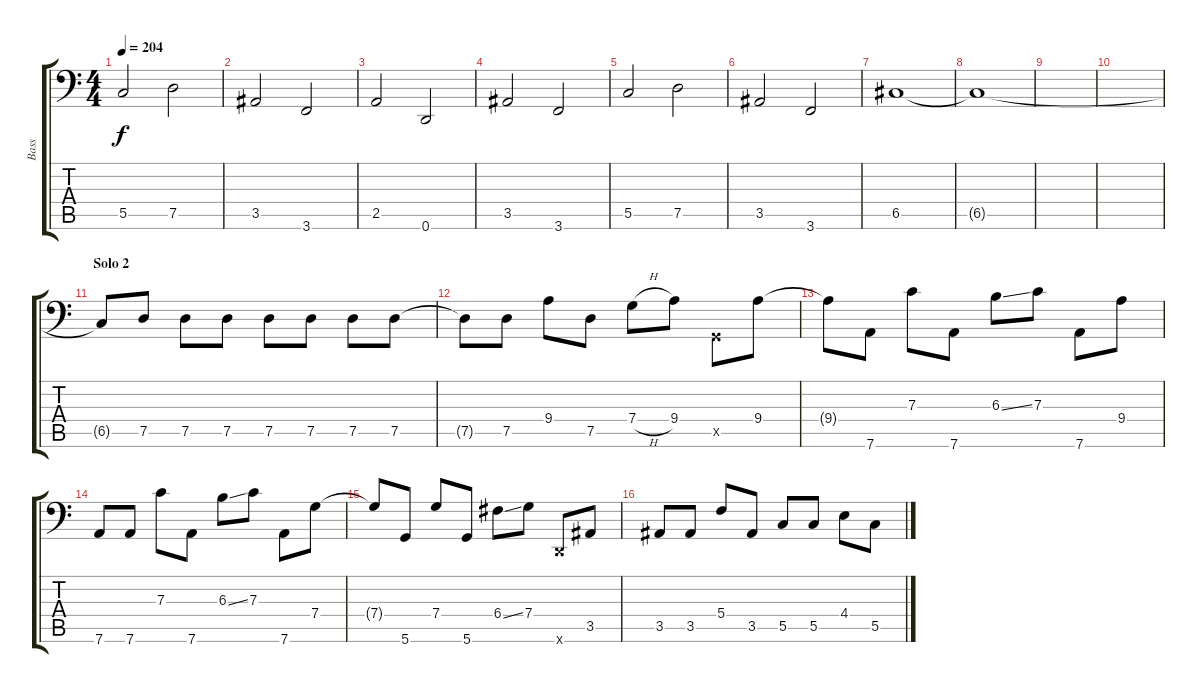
\track ("Bass" "Bass") {instrument electricbasspick}
\staff {score tabs}
\tuning (D3 A2 F2 C2 G1 D1) {hide}
\ts (4 4)
\tempo 204
\clef f4
\ks c
5.5.2{dy f} 7.5.2 |
3.5.2 3.6.2 |
2.5.2 0.6.2 |
3.5.2 3.6.2 |
5.5.2 7.5.2 |
3.5.2 3.6.2 |
6.5.1 |
6.5{t}.1 |
|
|
\section ("" "Solo 2")
6.5{t}.8 7.5.8 7.5.8 7.5.8 7.5.8 7.5.8 7.5.8 7.5.8 |
7.5{t}.8 7.5.8 9.4.8 7.5.8 7.4{h}.8 9.4.8 0.5{x}.8 9.4.8 |
9.4{t}.8 7.6.8 7.3.8 7.6.8 6.3{ss}.8 7.3.8 7.6.8 9.4.8 |
7.6.8 7.6.8 7.3.8 7.6.8 6.3{ss}.8 7.3.8 7.6.8 7.4.8 |
7.4{t}.8 5.6.8 7.4.8 5.6.8 6.4{ss}.8 7.4.8 0.6{x}.8 3.5.8 |
3.5.8 3.5.8 5.4.8 3.5.8 5.5.8 5.5.8 4.4.8 5.5.8
